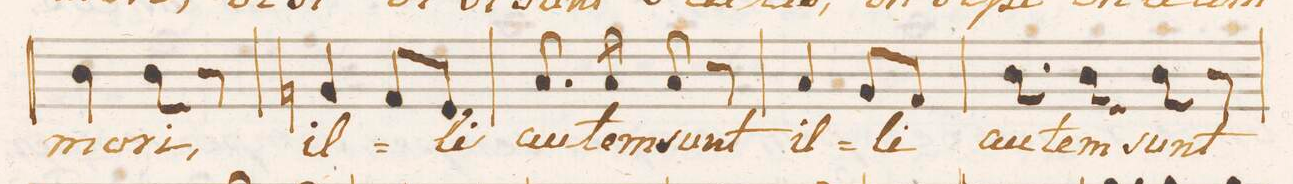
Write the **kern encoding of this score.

**kern	**text	**dynam
*I"Basso.	*	*
*clefF4	*	*
*k[f#]	*	*
*M2/4	*	*
4D\	mo-	.
8D\	-ri,	.
8r	.	.
=33	=33	=33
4BBn/	il-	.
8AA/L	.	.
8GG/J	-li	.
=34	=34	=34
8.C/	au-	.
16C/	-tem	.
8C/	sunt	.
8r	.	.
=35	=35	=35
4C/	il-	.
8BB/L	-li	.
8AA/J	.	.
=36	=36	=36
8.D\	au-	.
16D\	-tem	.
8D\	sunt	.
8r	.	.
=37	=37	=37
*-	*-	*-
